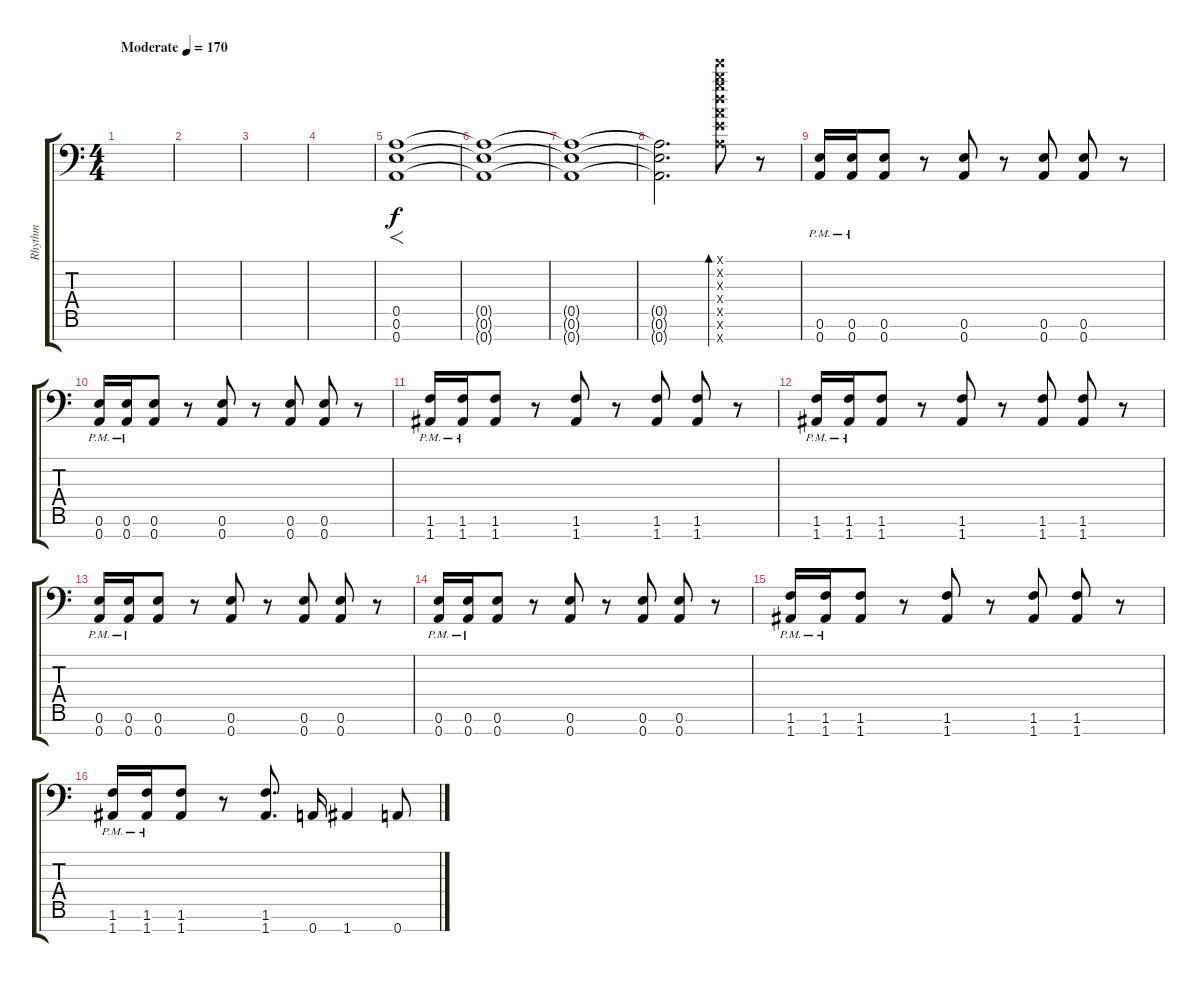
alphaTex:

\track ("Rhythm" "Rhythm") {instrument distortionguitar}
\staff {score tabs}
\tuning (E4 B3 G3 D3 A2 E2 A1) {hide}
\ts (4 4)
\tempo (170 "Moderate")
\clef f4
\ks c
|
|
|
|
(0.5 0.6 0.7).1{f} |
(0.5{t} 0.6{t} 0.7{t}).1 |
(0.5{t} 0.6{t} 0.7{t}).1 |
(0.5{t} 0.6{t} 0.7{t}).2{d} (12.1{x} 12.2{x} 12.3{x} 12.4{x} 12.5{x} 12.6{x} 12.7{x}).8{bd 480} r.8 |
(0.6{pm} 0.7{pm}).16 (0.6{pm} 0.7{pm}).16 (0.6 0.7).8 r.8 (0.6 0.7).8 r.8 (0.6 0.7).8 (0.6 0.7).8 r.8 |
(0.6{pm} 0.7{pm}).16 (0.6{pm} 0.7{pm}).16 (0.6 0.7).8 r.8 (0.6 0.7).8 r.8 (0.6 0.7).8 (0.6 0.7).8 r.8 |
(1.6{pm} 1.7{pm}).16 (1.6{pm} 1.7{pm}).16 (1.6 1.7).8 r.8 (1.6 1.7).8 r.8 (1.6 1.7).8 (1.6 1.7).8 r.8 |
(1.6{pm} 1.7{pm}).16 (1.6{pm} 1.7{pm}).16 (1.6 1.7).8 r.8 (1.6 1.7).8 r.8 (1.6 1.7).8 (1.6 1.7).8 r.8 |
(0.6{pm} 0.7{pm}).16 (0.6{pm} 0.7{pm}).16 (0.6 0.7).8 r.8 (0.6 0.7).8 r.8 (0.6 0.7).8 (0.6 0.7).8 r.8 |
(0.6{pm} 0.7{pm}).16 (0.6{pm} 0.7{pm}).16 (0.6 0.7).8 r.8 (0.6 0.7).8 r.8 (0.6 0.7).8 (0.6 0.7).8 r.8 |
(1.6{pm} 1.7{pm}).16 (1.6{pm} 1.7{pm}).16 (1.6 1.7).8 r.8 (1.6 1.7).8 r.8 (1.6 1.7).8 (1.6 1.7).8 r.8 |
(1.6{pm} 1.7{pm}).16 (1.6{pm} 1.7{pm}).16 (1.6 1.7).8 r.8 (1.6 1.7).8{d} 0.7.16 1.7.4 0.7.8
